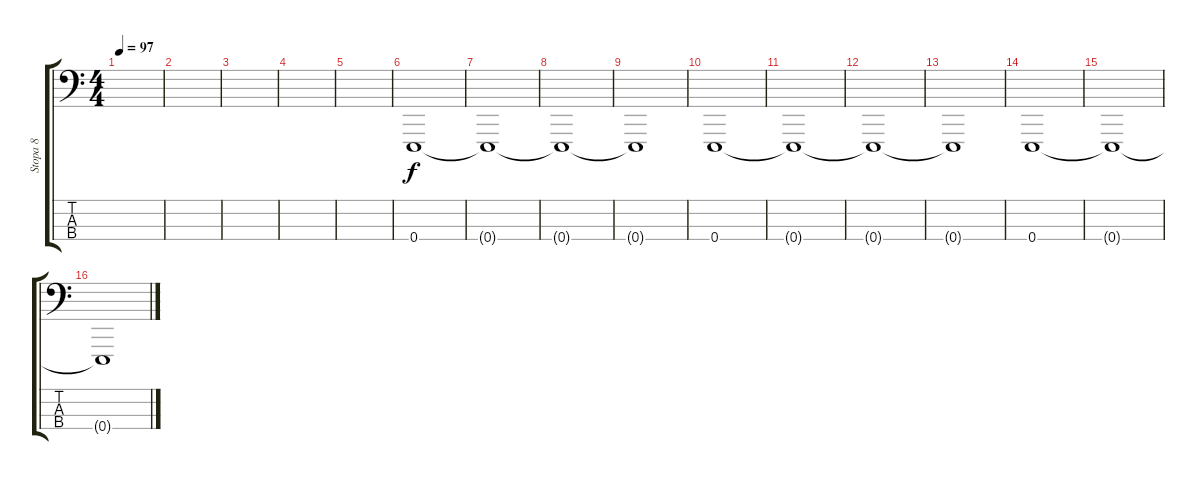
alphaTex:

\track ("Stopa 8" "Stopa 8") {instrument stringensemble2}
\staff {score tabs}
\tuning (G2 D2 A1 E1) {hide}
\ts (4 4)
\tempo 97
\clef f4
\ks c
|
|
|
|
|
0.4.1 |
0.4{t}.1 |
0.4{t}.1 |
0.4{t}.1 |
0.4.1 |
0.4{t}.1 |
0.4{t}.1 |
0.4{t}.1 |
0.4.1 |
0.4{t}.1 |
0.4{t}.1
